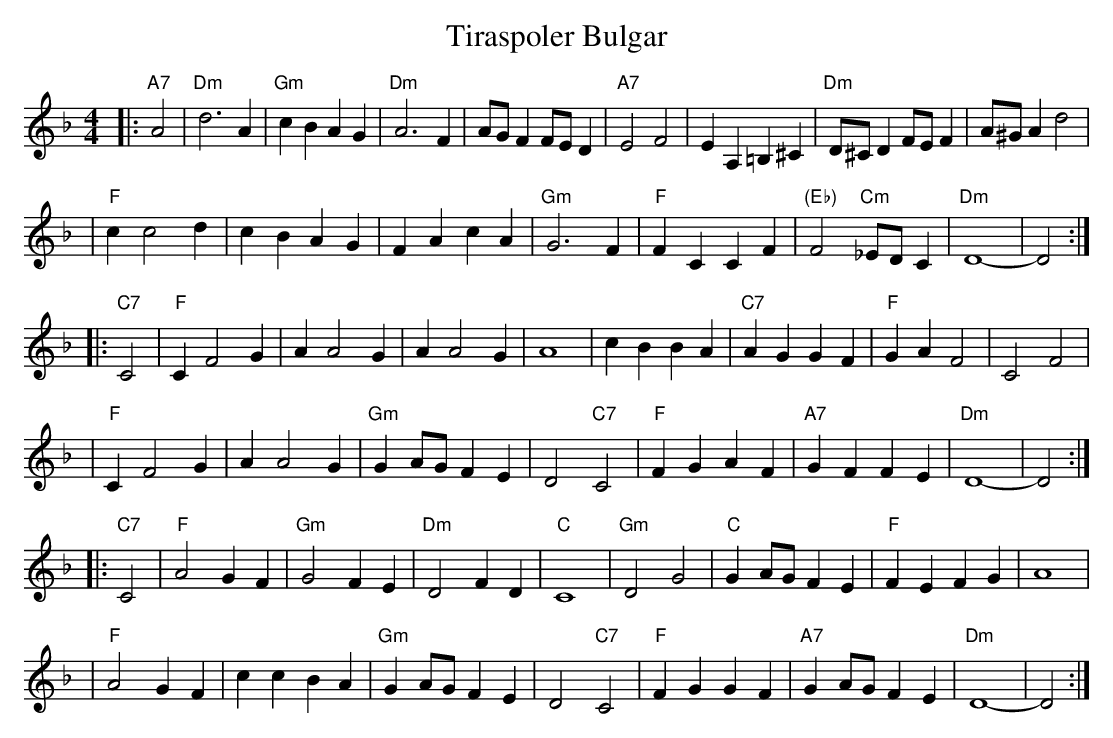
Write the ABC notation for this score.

X:1
T: Tiraspoler Bulgar
M: 4/4
L: 1/4
K: Dm
|:"A7"A2 \
| "Dm"d3 A | "Gm"cB AG | "Dm"A3 F | A/G/F F/E/D | "A7"E2 F2 | EA, =B,^C | "Dm"D/^C/D F/E/F | A/^G/A d2 |
| "F"c c2 d | cB AG | FA cA | "Gm"G3 F | "F"FC CF | "(Eb)"F2 "Cm"_E/D/C | "Dm"D4- | D2 :|
|: "C7"C2 \
| "F"C F2 G | A A2 G | A A2 G | A4 | cB BA | "C7"AG GF | "F"GA F2 | C2 F2 |
| "F"C F2 G | A A2 G | "Gm"GA/G/ FE | D2 "C7"C2 | "F"FG AF | "A7"GF FE | "Dm"D4- | D2 :|
|: "C7"C2 \
| "F"A2 GF | "Gm"G2 FE | "Dm"D2 FD | "C"C4 | "Gm"D2 G2 | "C"GA/G/ FE | "F"FE FG | A4 |
| "F"A2 GF | cc BA | "Gm"GA/G/ FE | D2 "C7"C2 | "F"FG GF | "A7"GA/G/ FE | "Dm"D4- | D2 :|
